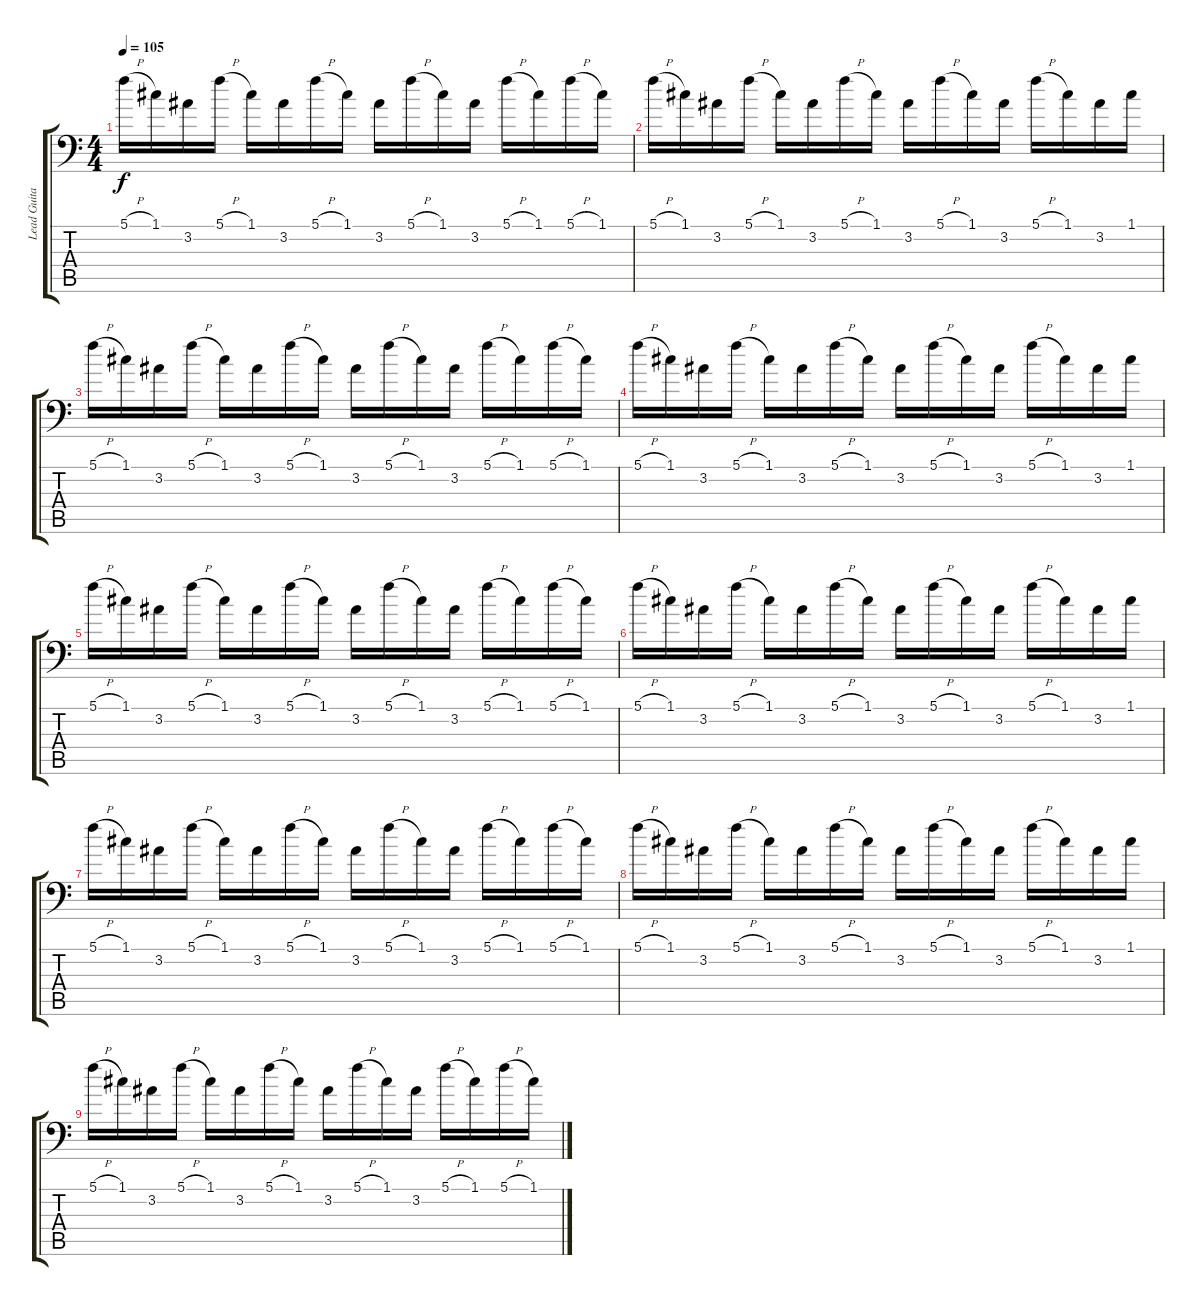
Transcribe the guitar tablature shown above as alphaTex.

\track ("Lead Guitar 1" "Lead Guita") {instrument distortionguitar}
\staff {score tabs}
\tuning (C4 G3 Eb3 Bb2 F2 Bb1) {hide}
\ts (4 4)
\tempo 105
\clef f4
\ks c
5.1{h}.16{dy f} 1.1.16 3.2.16 5.1{h}.16 1.1.16 3.2.16 5.1{h}.16 1.1.16 3.2.16 5.1{h}.16 1.1.16 3.2.16 5.1{h}.16 1.1.16 5.1{h}.16 1.1.16 |
5.1{h}.16{volume 8} 1.1.16 3.2.16 5.1{h}.16 1.1.16 3.2.16 5.1{h}.16 1.1.16 3.2.16 5.1{h}.16 1.1.16 3.2.16 5.1{h}.16 1.1.16 3.2.16 1.1.16 |
5.1{h}.16 1.1.16 3.2.16 5.1{h}.16 1.1.16 3.2.16 5.1{h}.16 1.1.16 3.2.16 5.1{h}.16 1.1.16 3.2.16 5.1{h}.16 1.1.16 5.1{h}.16 1.1.16 |
5.1{h}.16 1.1.16 3.2.16 5.1{h}.16 1.1.16 3.2.16 5.1{h}.16 1.1.16 3.2.16 5.1{h}.16 1.1.16 3.2.16 5.1{h}.16 1.1.16 3.2.16 1.1.16 |
5.1{h}.16 1.1.16 3.2.16 5.1{h}.16 1.1.16 3.2.16 5.1{h}.16 1.1.16 3.2.16 5.1{h}.16 1.1.16 3.2.16 5.1{h}.16 1.1.16 5.1{h}.16 1.1.16 |
5.1{h}.16 1.1.16 3.2.16 5.1{h}.16 1.1.16 3.2.16 5.1{h}.16 1.1.16 3.2.16 5.1{h}.16 1.1.16 3.2.16 5.1{h}.16 1.1.16 3.2.16 1.1.16 |
5.1{h}.16 1.1.16 3.2.16 5.1{h}.16 1.1.16 3.2.16 5.1{h}.16 1.1.16 3.2.16 5.1{h}.16 1.1.16 3.2.16 5.1{h}.16 1.1.16 5.1{h}.16 1.1.16 |
5.1{h}.16 1.1.16 3.2.16 5.1{h}.16 1.1.16 3.2.16 5.1{h}.16 1.1.16 3.2.16 5.1{h}.16 1.1.16 3.2.16 5.1{h}.16 1.1.16 3.2.16 1.1.16 |
5.1{h}.16 1.1.16 3.2.16 5.1{h}.16 1.1.16 3.2.16 5.1{h}.16 1.1.16 3.2.16 5.1{h}.16 1.1.16 3.2.16 5.1{h}.16 1.1.16 5.1{h}.16 1.1.16
